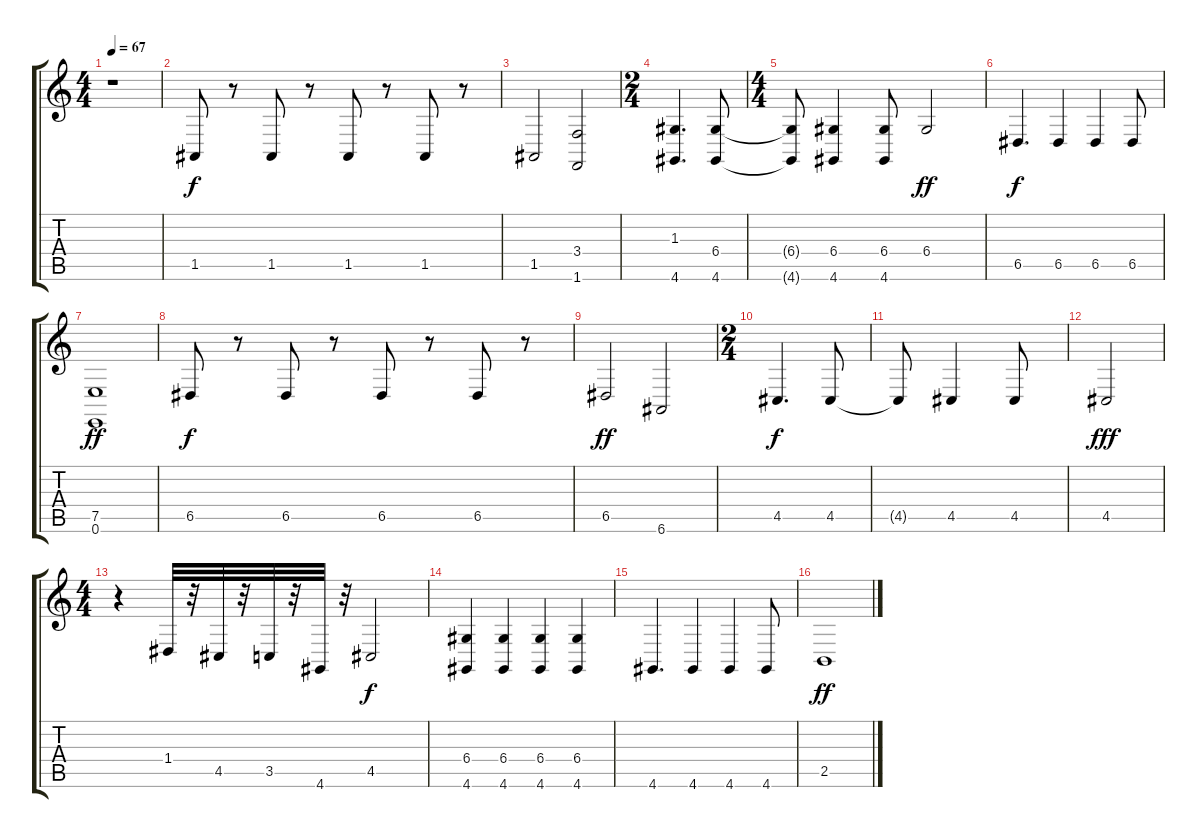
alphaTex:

\track "" {instrument stringensemble1}
\staff {score tabs}
\tuning (E4 B3 G3 D3 A2 E2) {hide}
\ts (4 4)
\tempo 67
\clef g2
\ks c
r.1{dy f instrument stringensemble1} |
1.5.8 r.8 1.5.8 r.8 1.5.8 r.8 1.5.8 r.8 |
1.5.2 (3.4 1.6).2 |
\ts (2 4)
(1.3 4.6).4{d} (6.4 4.6).8 |
\ts (4 4)
(6.4{t} 4.6{t}).8 (6.4 4.6).4 (6.4 4.6).8 6.4.2{dy ff} |
6.5.4{d dy f} 6.5.4 6.5.4 6.5.8 |
(7.5 0.6).1{dy ff} |
6.5.8{dy f} r.8 6.5.8 r.8 6.5.8 r.8 6.5.8 r.8 |
6.5.2{dy ff} 6.6.2 |
\ts (2 4)
4.5.4{d dy f} 4.5.8 |
4.5{t}.8 4.5.4 4.5.8 |
4.5.2{dy fff} |
\ts (4 4)
r.4 1.4.32 r.32 4.5.32 r.32 3.5.32 r.32 4.6.32 r.32 4.5.2{dy f} |
(6.4 4.6).4 (6.4 4.6).4 (6.4 4.6).4 (6.4 4.6).4 |
4.6.4{d} 4.6.4 4.6.4 4.6.8 |
2.5.1{dy ff}
